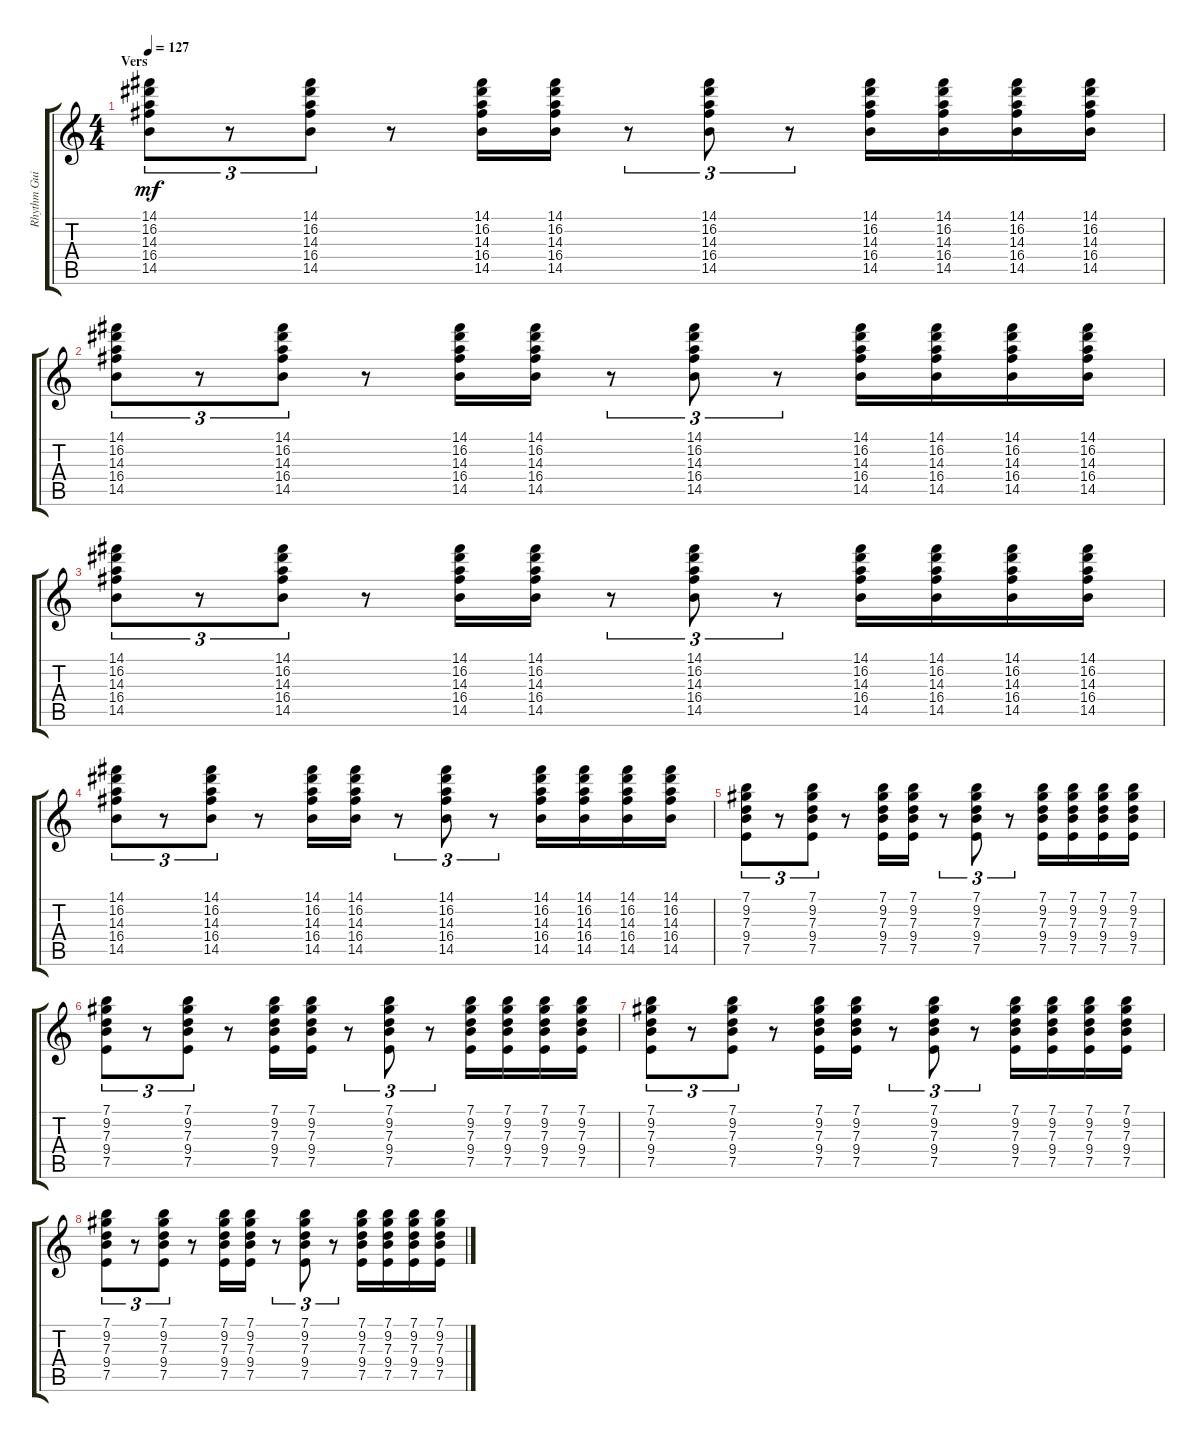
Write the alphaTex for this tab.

\track ("Rhythm Guitar" "Rhythm Gui") {instrument electricguitarclean}
\staff {score tabs}
\tuning (E4 B3 G3 D3 A2 E2) {hide}
\ts (4 4)
\section ("" "Vers")
\tempo 127
\clef g2
\ks c
(14.1 16.2 14.3 16.4 14.5).8{tu (3 2) dy mf} r.8{tu (3 2)} (14.1 16.2 14.3 16.4 14.5).8{tu (3 2)} r.8 (14.1 16.2 14.3 16.4 14.5).16 (14.1 16.2 14.3 16.4 14.5).16 r.8{tu (3 2)} (14.1 16.2 14.3 16.4 14.5).8{tu (3 2)} r.8{tu (3 2)} (14.1 16.2 14.3 16.4 14.5).16 (14.1 16.2 14.3 16.4 14.5).16 (14.1 16.2 14.3 16.4 14.5).16 (14.1 16.2 14.3 16.4 14.5).16 |
(14.1 16.2 14.3 16.4 14.5).8{tu (3 2)} r.8{tu (3 2)} (14.1 16.2 14.3 16.4 14.5).8{tu (3 2)} r.8 (14.1 16.2 14.3 16.4 14.5).16 (14.1 16.2 14.3 16.4 14.5).16 r.8{tu (3 2)} (14.1 16.2 14.3 16.4 14.5).8{tu (3 2)} r.8{tu (3 2)} (14.1 16.2 14.3 16.4 14.5).16 (14.1 16.2 14.3 16.4 14.5).16 (14.1 16.2 14.3 16.4 14.5).16 (14.1 16.2 14.3 16.4 14.5).16 |
(14.1 16.2 14.3 16.4 14.5).8{tu (3 2)} r.8{tu (3 2)} (14.1 16.2 14.3 16.4 14.5).8{tu (3 2)} r.8 (14.1 16.2 14.3 16.4 14.5).16 (14.1 16.2 14.3 16.4 14.5).16 r.8{tu (3 2)} (14.1 16.2 14.3 16.4 14.5).8{tu (3 2)} r.8{tu (3 2)} (14.1 16.2 14.3 16.4 14.5).16 (14.1 16.2 14.3 16.4 14.5).16 (14.1 16.2 14.3 16.4 14.5).16 (14.1 16.2 14.3 16.4 14.5).16 |
(14.1 16.2 14.3 16.4 14.5).8{tu (3 2)} r.8{tu (3 2)} (14.1 16.2 14.3 16.4 14.5).8{tu (3 2)} r.8 (14.1 16.2 14.3 16.4 14.5).16 (14.1 16.2 14.3 16.4 14.5).16 r.8{tu (3 2)} (14.1 16.2 14.3 16.4 14.5).8{tu (3 2)} r.8{tu (3 2)} (14.1 16.2 14.3 16.4 14.5).16 (14.1 16.2 14.3 16.4 14.5).16 (14.1 16.2 14.3 16.4 14.5).16 (14.1 16.2 14.3 16.4 14.5).16 |
(7.1 9.2 7.3 9.4 7.5).8{tu (3 2)} r.8{tu (3 2)} (7.1 9.2 7.3 9.4 7.5).8{tu (3 2)} r.8 (7.1 9.2 7.3 9.4 7.5).16 (7.1 9.2 7.3 9.4 7.5).16 r.8{tu (3 2)} (7.1 9.2 7.3 9.4 7.5).8{tu (3 2)} r.8{tu (3 2)} (7.1 9.2 7.3 9.4 7.5).16 (7.1 9.2 7.3 9.4 7.5).16 (7.1 9.2 7.3 9.4 7.5).16 (7.1 9.2 7.3 9.4 7.5).16 |
(7.1 9.2 7.3 9.4 7.5).8{tu (3 2)} r.8{tu (3 2)} (7.1 9.2 7.3 9.4 7.5).8{tu (3 2)} r.8 (7.1 9.2 7.3 9.4 7.5).16 (7.1 9.2 7.3 9.4 7.5).16 r.8{tu (3 2)} (7.1 9.2 7.3 9.4 7.5).8{tu (3 2)} r.8{tu (3 2)} (7.1 9.2 7.3 9.4 7.5).16 (7.1 9.2 7.3 9.4 7.5).16 (7.1 9.2 7.3 9.4 7.5).16 (7.1 9.2 7.3 9.4 7.5).16 |
(7.1 9.2 7.3 9.4 7.5).8{tu (3 2)} r.8{tu (3 2)} (7.1 9.2 7.3 9.4 7.5).8{tu (3 2)} r.8 (7.1 9.2 7.3 9.4 7.5).16 (7.1 9.2 7.3 9.4 7.5).16 r.8{tu (3 2)} (7.1 9.2 7.3 9.4 7.5).8{tu (3 2)} r.8{tu (3 2)} (7.1 9.2 7.3 9.4 7.5).16 (7.1 9.2 7.3 9.4 7.5).16 (7.1 9.2 7.3 9.4 7.5).16 (7.1 9.2 7.3 9.4 7.5).16 |
(7.1 9.2 7.3 9.4 7.5).8{tu (3 2)} r.8{tu (3 2)} (7.1 9.2 7.3 9.4 7.5).8{tu (3 2)} r.8 (7.1 9.2 7.3 9.4 7.5).16 (7.1 9.2 7.3 9.4 7.5).16 r.8{tu (3 2)} (7.1 9.2 7.3 9.4 7.5).8{tu (3 2)} r.8{tu (3 2)} (7.1 9.2 7.3 9.4 7.5).16 (7.1 9.2 7.3 9.4 7.5).16 (7.1 9.2 7.3 9.4 7.5).16 (7.1 9.2 7.3 9.4 7.5).16
